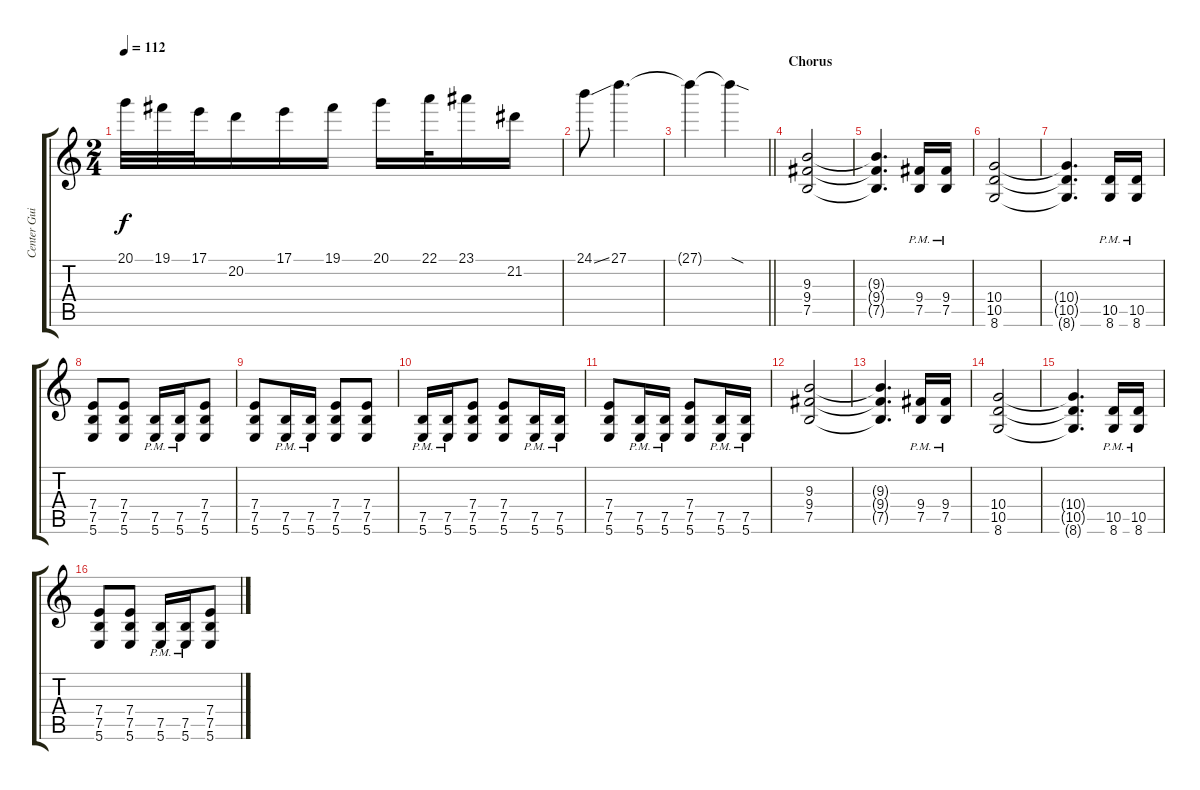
\track ("Center Guitar I" "Center Gui") {instrument distortionguitar}
\staff {score tabs}
\tuning (B3 Gb3 D3 A2 E2 B1) {hide}
\ts (2 4)
\tempo 112
\clef g2
\ks c
20.1.32{dy f} 19.1.32 17.1.32 20.2.16 17.1.16 19.1.16 20.1.16 22.1.32 23.1.16 21.2.16 |
24.1{ss}.8 27.1.4{d} |
\barLineRight lightlight
27.1{t}.4 27.1{sod t}.4 |
\section ("" "Chorus")
(9.3 9.4 7.5).2 |
(9.3{t} 9.4{t} 7.5{t}).4{d} (9.4{pm} 7.5{pm}).16 (9.4{pm} 7.5{pm}).16 |
(10.4 10.5 8.6).2 |
(10.4{t} 10.5{t} 8.6{t}).4{d} (10.5{pm} 8.6{pm}).16 (10.5{pm} 8.6{pm}).16 |
(7.4 7.5 5.6).8 (7.4 7.5 5.6).8 (7.5{pm} 5.6{pm}).16 (7.5{pm} 5.6{pm}).16 (7.4 7.5 5.6).8 |
(7.4 7.5 5.6).8 (7.5{pm} 5.6{pm}).16 (7.5{pm} 5.6{pm}).16 (7.4 7.5 5.6).8 (7.4 7.5 5.6).8 |
(7.5{pm} 5.6{pm}).16 (7.5{pm} 5.6{pm}).16 (7.4 7.5 5.6).8 (7.4 7.5 5.6).8 (7.5{pm} 5.6{pm}).16 (7.5{pm} 5.6{pm}).16 |
(7.4 7.5 5.6).8 (7.5{pm} 5.6{pm}).16 (7.5{pm} 5.6{pm}).16 (7.4 7.5 5.6).8 (7.5{pm} 5.6{pm}).16 (7.5{pm} 5.6{pm}).16 |
(9.3 9.4 7.5).2 |
(9.3{t} 9.4{t} 7.5{t}).4{d} (9.4{pm} 7.5{pm}).16 (9.4{pm} 7.5{pm}).16 |
(10.4 10.5 8.6).2 |
(10.4{t} 10.5{t} 8.6{t}).4{d} (10.5{pm} 8.6{pm}).16 (10.5{pm} 8.6{pm}).16 |
(7.4 7.5 5.6).8 (7.4 7.5 5.6).8 (7.5{pm} 5.6{pm}).16 (7.5{pm} 5.6{pm}).16 (7.4 7.5 5.6).8
